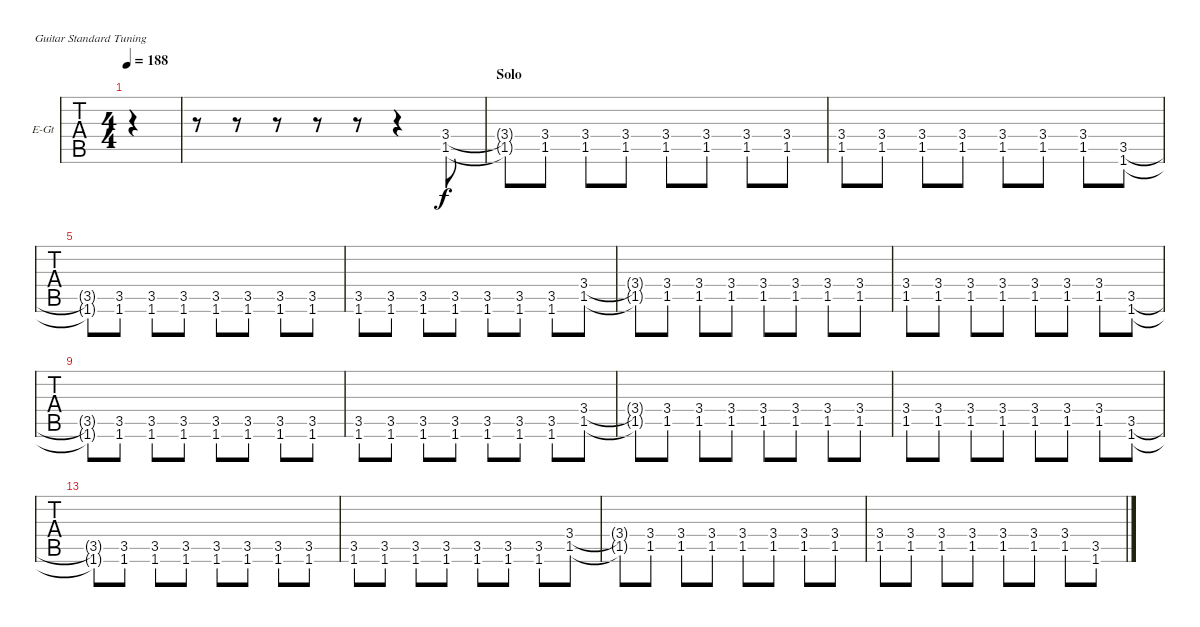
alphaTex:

\bracketExtendMode nobrackets
\firstSystemTrackNameOrientation horizontal
\otherSystemsTrackNameOrientation horizontal
\defaultBarNumberDisplay FirstOfSystem
\track ("Guitar 3" "E-Gt") {instrument distortionguitar}
\staff {tabs}
\tuning (E4 B3 G3 D3 A2 E2)
\ts (4 4)
\tempo 188
\clef g2
\ks c
|
r.8 r.8 r.8 r.8 r.8 r.4 (3.4 1.5).8 |
\section ("" "Solo")
\scale
1.1201 (3.4{t} 1.5{t}).8 (3.4 1.5).8 (3.4 1.5).8 (3.4 1.5).8 (3.4 1.5).8 (3.4 1.5).8 (3.4 1.5).8 (3.4 1.5).8 |
\scale
0.939951 (3.4 1.5).8 (3.4 1.5).8 (3.4 1.5).8 (3.4 1.5).8 (3.4 1.5).8 (3.4 1.5).8 (3.4 1.5).8 (3.5 1.6).8 |
\scale
0.939951 (3.5{t} 1.6{t}).8 (3.5 1.6).8 (3.5 1.6).8 (3.5 1.6).8 (3.5 1.6).8 (3.5 1.6).8 (3.5 1.6).8 (3.5 1.6).8 |
\scale
1.06618 (3.5 1.6).8 (3.5 1.6).8 (3.5 1.6).8 (3.5 1.6).8 (3.5 1.6).8 (3.5 1.6).8 (3.5 1.6).8 (3.4 1.5).8 |
\scale
0.977941 (3.4{t} 1.5{t}).8 (3.4 1.5).8 (3.4 1.5).8 (3.4 1.5).8 (3.4 1.5).8 (3.4 1.5).8 (3.4 1.5).8 (3.4 1.5).8 |
\scale
0.977941 (3.4 1.5).8 (3.4 1.5).8 (3.4 1.5).8 (3.4 1.5).8 (3.4 1.5).8 (3.4 1.5).8 (3.4 1.5).8 (3.5 1.6).8 |
\scale
0.977941 (3.5{t} 1.6{t}).8 (3.5 1.6).8 (3.5 1.6).8 (3.5 1.6).8 (3.5 1.6).8 (3.5 1.6).8 (3.5 1.6).8 (3.5 1.6).8 |
\scale
1.06618 (3.5 1.6).8 (3.5 1.6).8 (3.5 1.6).8 (3.5 1.6).8 (3.5 1.6).8 (3.5 1.6).8 (3.5 1.6).8 (3.4 1.5).8 |
\scale
0.977941 (3.4{t} 1.5{t}).8 (3.4 1.5).8 (3.4 1.5).8 (3.4 1.5).8 (3.4 1.5).8 (3.4 1.5).8 (3.4 1.5).8 (3.4 1.5).8 |
\scale
0.977941 (3.4 1.5).8 (3.4 1.5).8 (3.4 1.5).8 (3.4 1.5).8 (3.4 1.5).8 (3.4 1.5).8 (3.4 1.5).8 (3.5 1.6).8 |
\scale
0.977941 (3.5{t} 1.6{t}).8 (3.5 1.6).8 (3.5 1.6).8 (3.5 1.6).8 (3.5 1.6).8 (3.5 1.6).8 (3.5 1.6).8 (3.5 1.6).8 |
\scale
1.06618 (3.5 1.6).8 (3.5 1.6).8 (3.5 1.6).8 (3.5 1.6).8 (3.5 1.6).8 (3.5 1.6).8 (3.5 1.6).8 (3.4 1.5).8 |
\scale
0.977941 (3.4{t} 1.5{t}).8 (3.4 1.5).8 (3.4 1.5).8 (3.4 1.5).8 (3.4 1.5).8 (3.4 1.5).8 (3.4 1.5).8 (3.4 1.5).8 |
\scale
0.977941 (3.4 1.5).8 (3.4 1.5).8 (3.4 1.5).8 (3.4 1.5).8 (3.4 1.5).8 (3.4 1.5).8 (3.4 1.5).8 (3.5 1.6).8
